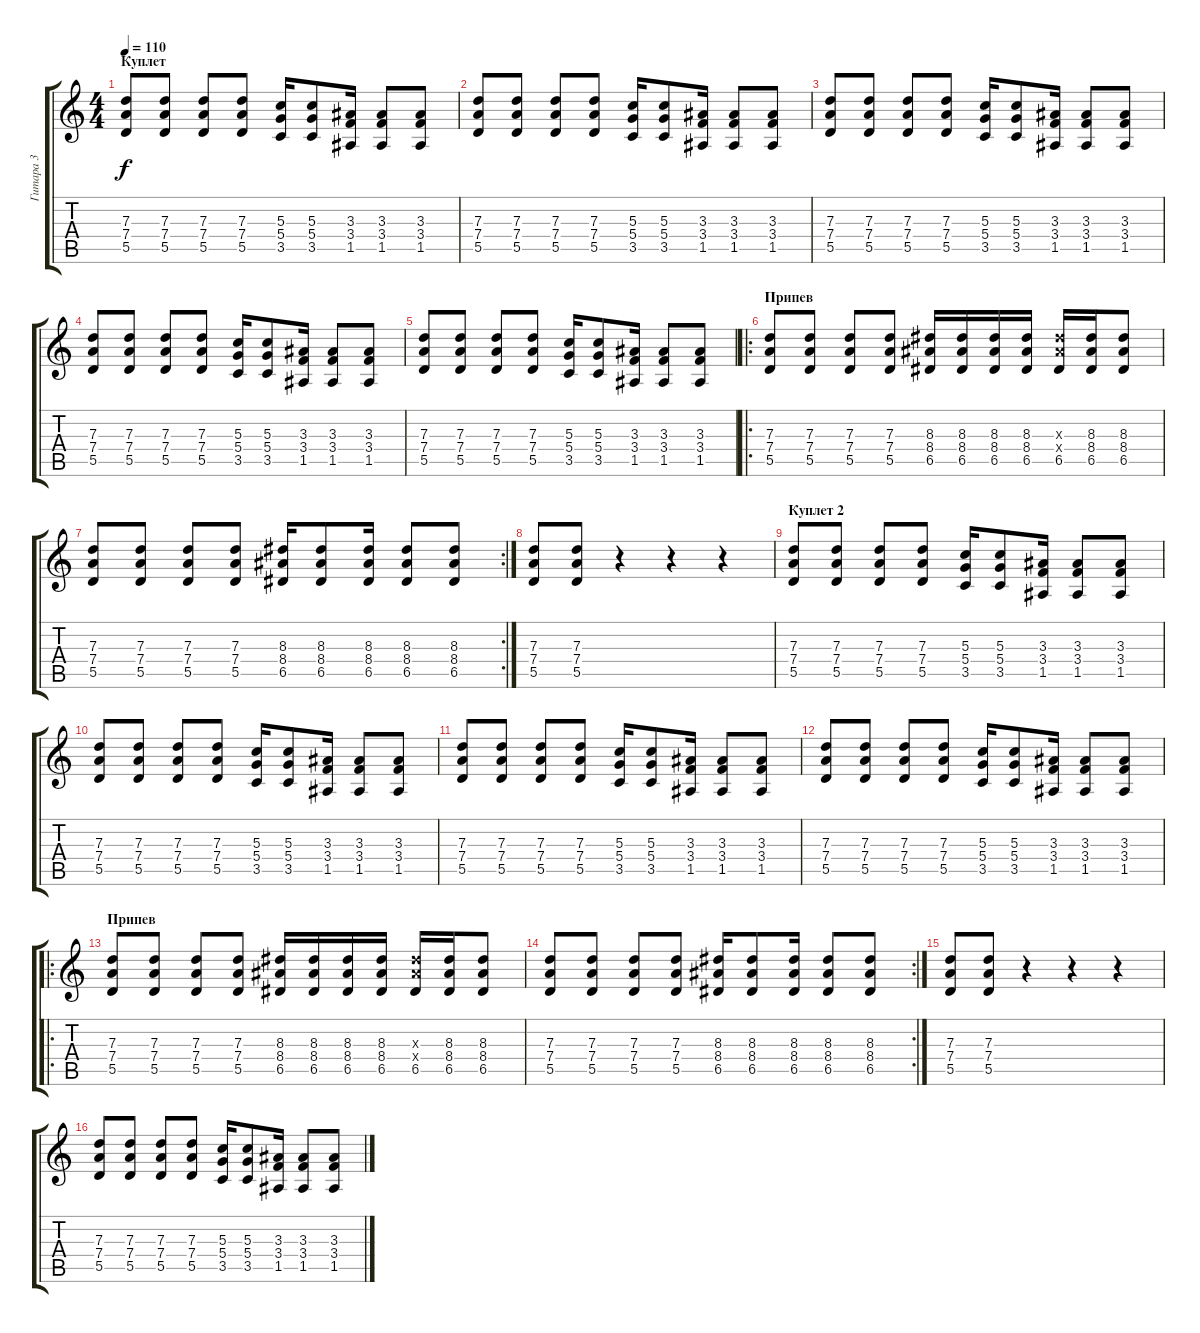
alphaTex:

\track ("Гитара 3" "Гитара 3") {instrument overdrivenguitar}
\staff {score tabs}
\tuning (E4 B3 G3 D3 A2 E2) {hide}
\ts (4 4)
\section ("" "Куплет")
\tempo 110
\clef g2
\ks c
(7.3 7.4 5.5).8{dy f instrument overdrivenguitar} (7.3 7.4 5.5).8 (7.3 7.4 5.5).8 (7.3 7.4 5.5).8 (5.3 5.4 3.5).16 (5.3 5.4 3.5).8 (3.3 3.4 1.5).16 (3.3 3.4 1.5).8 (3.3 3.4 1.5).8 |
(7.3 7.4 5.5).8 (7.3 7.4 5.5).8 (7.3 7.4 5.5).8 (7.3 7.4 5.5).8 (5.3 5.4 3.5).16 (5.3 5.4 3.5).8 (3.3 3.4 1.5).16 (3.3 3.4 1.5).8 (3.3 3.4 1.5).8 |
(7.3 7.4 5.5).8 (7.3 7.4 5.5).8 (7.3 7.4 5.5).8 (7.3 7.4 5.5).8 (5.3 5.4 3.5).16 (5.3 5.4 3.5).8 (3.3 3.4 1.5).16 (3.3 3.4 1.5).8 (3.3 3.4 1.5).8 |
(7.3 7.4 5.5).8 (7.3 7.4 5.5).8 (7.3 7.4 5.5).8 (7.3 7.4 5.5).8 (5.3 5.4 3.5).16 (5.3 5.4 3.5).8 (3.3 3.4 1.5).16 (3.3 3.4 1.5).8 (3.3 3.4 1.5).8 |
(7.3 7.4 5.5).8 (7.3 7.4 5.5).8 (7.3 7.4 5.5).8 (7.3 7.4 5.5).8 (5.3 5.4 3.5).16 (5.3 5.4 3.5).8 (3.3 3.4 1.5).16 (3.3 3.4 1.5).8 (3.3 3.4 1.5).8 |
\ro
\section ("" "Припев")
(7.3 7.4 5.5).8 (7.3 7.4 5.5).8 (7.3 7.4 5.5).8 (7.3 7.4 5.5).8 (8.3 8.4 6.5).16 (8.3 8.4 6.5).16 (8.3 8.4 6.5).16 (8.3 8.4 6.5).16 (8.3{x} 8.4{x} 6.5).16 (8.3 8.4 6.5).16 (8.3 8.4 6.5).8 |
\rc 2
(7.3 7.4 5.5).8 (7.3 7.4 5.5).8 (7.3 7.4 5.5).8 (7.3 7.4 5.5).8 (8.3 8.4 6.5).16 (8.3 8.4 6.5).8 (8.3 8.4 6.5).16 (8.3 8.4 6.5).8 (8.3 8.4 6.5).8 |
(7.3 7.4 5.5).8 (7.3 7.4 5.5).8 r.4 r.4 r.4 |
\section ("" "Куплет 2")
(7.3 7.4 5.5).8 (7.3 7.4 5.5).8 (7.3 7.4 5.5).8 (7.3 7.4 5.5).8 (5.3 5.4 3.5).16 (5.3 5.4 3.5).8 (3.3 3.4 1.5).16 (3.3 3.4 1.5).8 (3.3 3.4 1.5).8 |
(7.3 7.4 5.5).8 (7.3 7.4 5.5).8 (7.3 7.4 5.5).8 (7.3 7.4 5.5).8 (5.3 5.4 3.5).16 (5.3 5.4 3.5).8 (3.3 3.4 1.5).16 (3.3 3.4 1.5).8 (3.3 3.4 1.5).8 |
(7.3 7.4 5.5).8 (7.3 7.4 5.5).8 (7.3 7.4 5.5).8 (7.3 7.4 5.5).8 (5.3 5.4 3.5).16 (5.3 5.4 3.5).8 (3.3 3.4 1.5).16 (3.3 3.4 1.5).8 (3.3 3.4 1.5).8 |
(7.3 7.4 5.5).8 (7.3 7.4 5.5).8 (7.3 7.4 5.5).8 (7.3 7.4 5.5).8 (5.3 5.4 3.5).16 (5.3 5.4 3.5).8 (3.3 3.4 1.5).16 (3.3 3.4 1.5).8 (3.3 3.4 1.5).8 |
\ro
\section ("" "Припев")
(7.3 7.4 5.5).8 (7.3 7.4 5.5).8 (7.3 7.4 5.5).8 (7.3 7.4 5.5).8 (8.3 8.4 6.5).16 (8.3 8.4 6.5).16 (8.3 8.4 6.5).16 (8.3 8.4 6.5).16 (8.3{x} 8.4{x} 6.5).16 (8.3 8.4 6.5).16 (8.3 8.4 6.5).8 |
\rc 2
(7.3 7.4 5.5).8 (7.3 7.4 5.5).8 (7.3 7.4 5.5).8 (7.3 7.4 5.5).8 (8.3 8.4 6.5).16 (8.3 8.4 6.5).8 (8.3 8.4 6.5).16 (8.3 8.4 6.5).8 (8.3 8.4 6.5).8 |
(7.3 7.4 5.5).8 (7.3 7.4 5.5).8 r.4 r.4 r.4 |
(7.3 7.4 5.5).8 (7.3 7.4 5.5).8 (7.3 7.4 5.5).8 (7.3 7.4 5.5).8 (5.3 5.4 3.5).16 (5.3 5.4 3.5).8 (3.3 3.4 1.5).16 (3.3 3.4 1.5).8 (3.3 3.4 1.5).8
